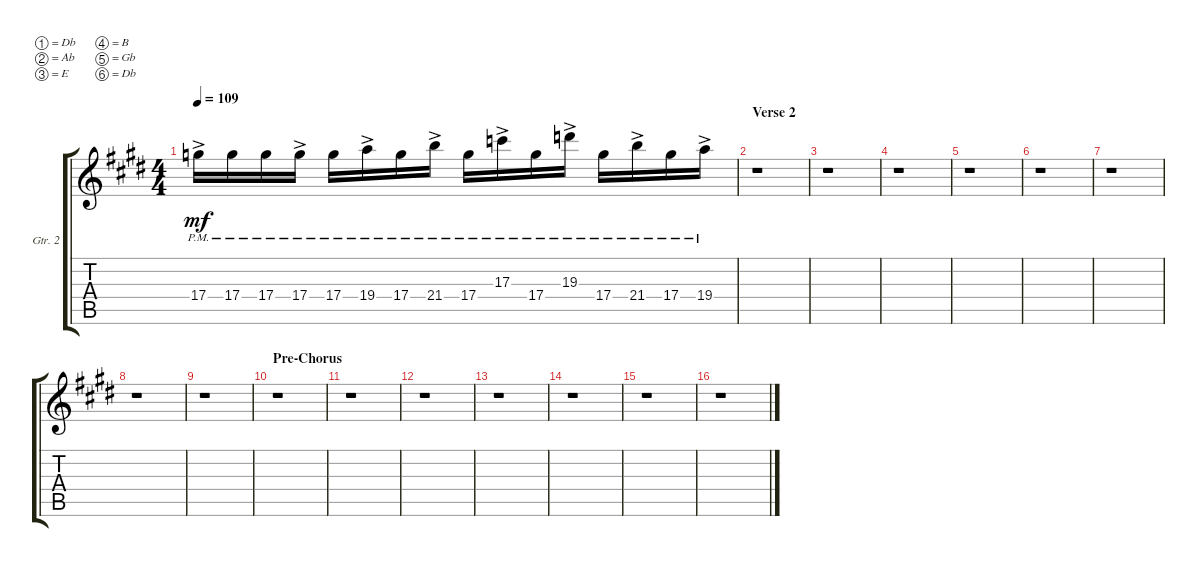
\defaultSystemsLayout 4
\bracketExtendMode groupsimilarinstruments
\firstSystemTrackNameOrientation horizontal
\otherSystemsTrackNameOrientation horizontal
\track ("Guitar 2" "Gtr. 2") {instrument distortionguitar}
\staff {score tabs}
\tuning (Db4 Ab3 E3 B2 Gb2 Db2)
\displaytranspose 15
\ts (4 4)
\tempo 109
\clef g2
\ks c#minor
17.4{ac pm}.16{dy mf} 17.4{pm}.16 17.4{pm}.16 17.4{ac pm}.16 17.4{pm}.16 19.4{ac pm}.16 17.4{pm}.16 21.4{ac pm}.16 17.4{pm}.16 17.3{ac pm}.16 17.4{pm}.16 19.3{ac pm}.16 17.4{pm}.16 21.4{ac pm}.16 17.4{pm}.16 19.4{ac pm}.16 |
\section ("" "Verse 2")
r.1 |
r.1 |
r.1 |
r.1 |
r.1 |
r.1 |
r.1 |
r.1 |
\section ("" "Pre-Chorus")
r.1 |
r.1 |
r.1 |
r.1 |
r.1 |
r.1 |
r.1
